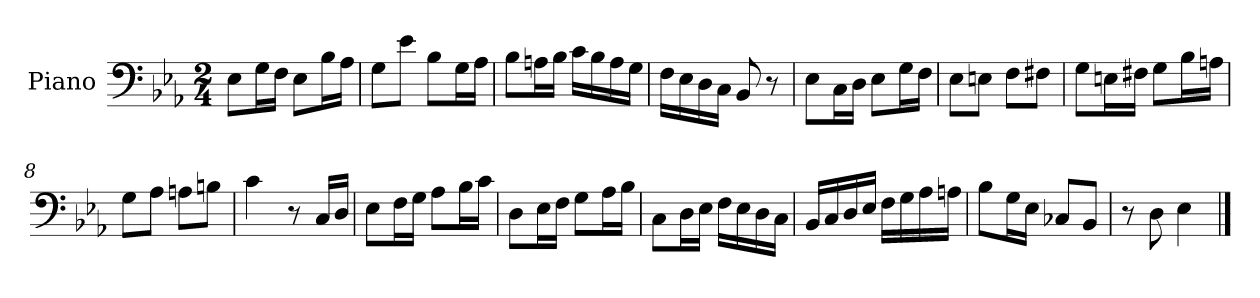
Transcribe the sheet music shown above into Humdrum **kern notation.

**kern
*part1
*staff1
*I"Piano
*I'Pno.
*clefF4
*k[b-e-a-]
*M2/4
=1
8E-\L
16G\L
16F\JJ
8E-\L
16B-\L
16A-\JJ
=2
8G\L
8e-\J
8B-\L
16G\L
16A-\JJ
=3
8B-\L
16An\L
16B-\JJ
16c\LL
16B-\
16A\
16G\JJ
=4
16F\LL
16E-\
16D\
16C\JJ
8BB-/
8r
=5
8E-\L
16C\L
16D\JJ
8E-\L
16G\L
16F\JJ
=6
8E-\L
8En\J
8F\L
8F#X\J
=7
8G\L
16En\L
16F#X\JJ
8G\L
16B-\L
16An\JJ
!!LO:LB:g=z
=8
8G\L
8A-\J
8An\L
8Bn\J
=9
4c\
8r
16C/LL
16D/JJ
=10
8E-\L
16F\L
16G\JJ
8A-\L
16B-\L
16c\JJ
=11
8D\L
16E-\L
16F\JJ
8G\L
16A-\L
16B-\JJ
=12
8C\L
16D\L
16E-\JJ
16F\LL
16E-\
16D\
16C\JJ
=13
16BB-/LL
16C/
16D/
16E-/JJ
16F\LL
16G\
16A-\
16An\JJ
=14
8B-\L
16G\L
16E-\JJ
8C-X/L
8BB-/J
=15
8r
8D\
4E-\
==
*-
